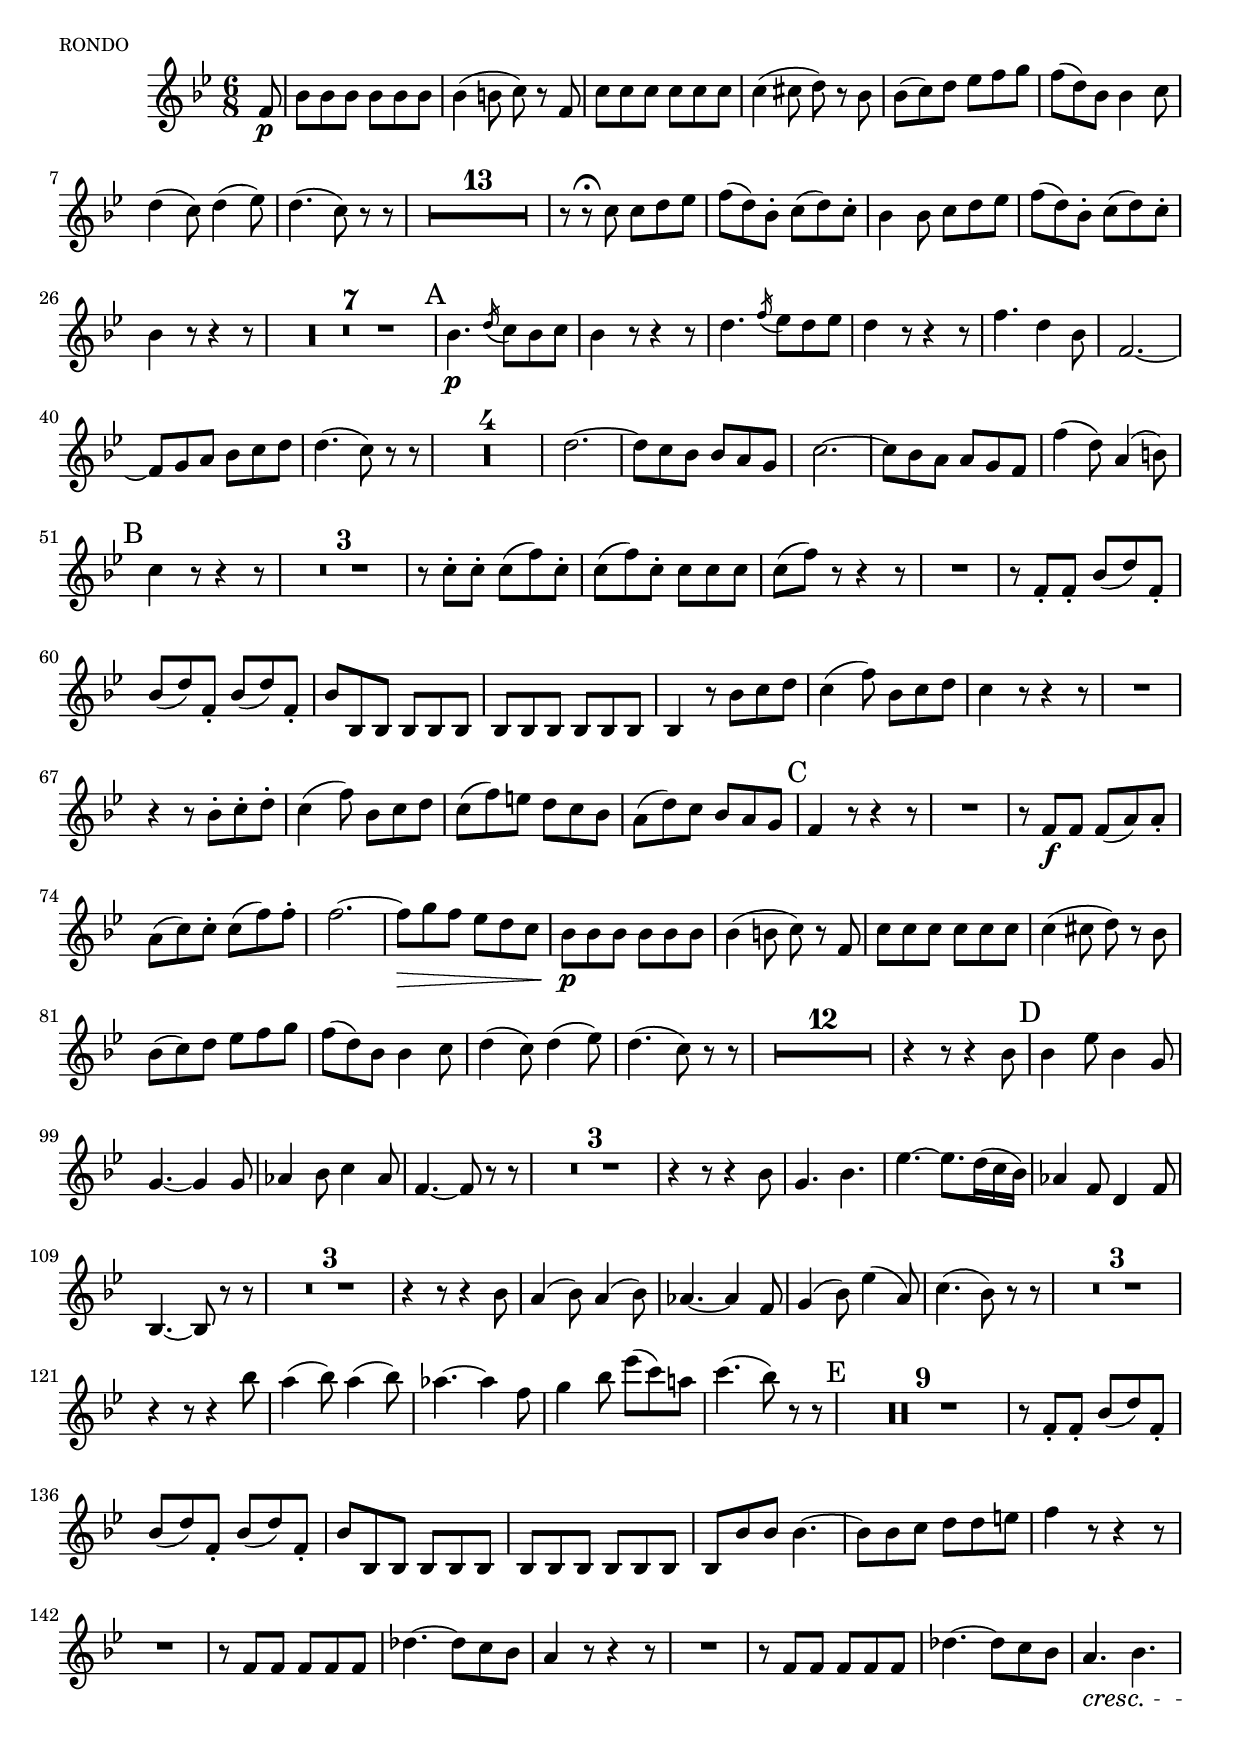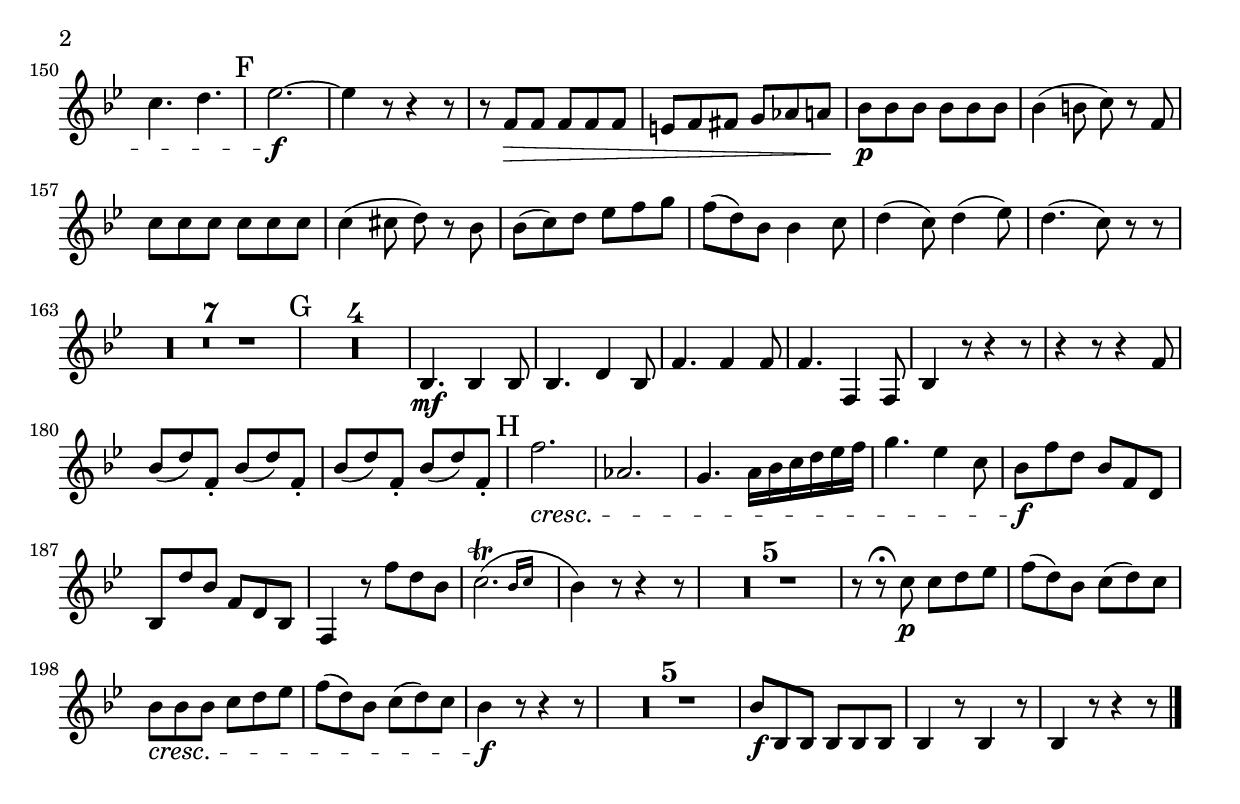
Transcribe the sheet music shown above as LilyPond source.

\version "2.16.1"

% \include "mozart-hrn3-defs.ly"

rondotheme =  \relative c' 
{
	 c'8[ c c]  c[ c c]
	c4( cis8  d) r g,
	 d'8[ d d]  d[ d d]
	d4( dis8  e) r c |
	 c[( d) e]  f[ g a]
	 g[ ( e) c] c4 d8
	e4( d8) e4( f8)
	e4.( d8) r r |
}

lipbreaker =  \relative c'
{
 	r8  g'[-. g-.]  c[( e) g,-.]
	 c[( e) g,-.]  c[( e) g,-.]
	 c[ c, c]  c[ c c]
	 c[ c c]  c[ c c]
}

rightsixteenth = { \set stemLeftBeamCount = #1
  \set stemRightBeamCount = #2 }
leftsixteenth = { \set stemLeftBeamCount = #2
  \set stemRightBeamCount = #1 }
bothsixteenth = { \set stemLeftBeamCount = #2
  \set stemRightBeamCount = #2 }

rondo =  	\relative c'
{
	\partial 8
	\time 6/8
	\key c \major
	\compressFullBarRests
	
	g'8\p |
	
	\rondotheme
	
	R2.*13 |
	r8 r^\fermata d' d[ e f]
	 g[ ( e) c-.]  d[( e) d-.]
	c4 c8  d[ e f]
	 g[( e) c-.]  d[( e) d-.]
	c4 r8 r4 r8 |
	R2.*7
	\mark  "A"
	c4.\p \grace {
\override Flag #'stroke-style = #"grace"
   e16( 
  \revert Flag #'stroke-style }
   d8)[ c d]
	c4 r8 r4 r8
	e4. \grace {
\override Flag #'stroke-style = #"grace"
   g16( 
  \revert Flag #'stroke-style }
   f8)[ e f]
	e4 r8 r4 r8
	g4. e4 c8
	g2.~
	 g8[ a b]  c[ d e ]
	e4.( d8) r r
	R2.*4
	e2.~ |
	 e8[ d c]  c[ b a]
	d2.~
	 d8[ c b]  b[ a g]
	g'4( e8) b4( cis8)
	\mark "B"
	d4 r8 r4 r8
	R2.*3 |
	r8  d[-. d-.]  d[( g) d-.]
	 d[( g) d-.]  d[ d d]
	 d[( g)] r r4 r8
	R2.*1
	\lipbreaker
	c,,4 r8  c'[ d e]
	d4( g8)  c,[ d e]
	d4 r8 r4 r8
	R2. |
	r4 r8  c[-. d-. e-.]
	d4( g8)  c,[ d e]
	 d[( g) fis]  e[ d c]
	 b[ ( e) d]  c[ b a]
	\mark "C"
	g4 r8 r4 r8
	R2. |
	%
	r8  g[\f g]  g[(  b) b-.]
	 b[( d) d-.]  d[( g) g-.]
	g2.~
	 g8[ \> a g]  f[ e d]
	<< \rondotheme
	  {  s8\!\p } >>
	  
	R2.*12
	r4 r8 r4 c8
	\mark "D"
	c4 f8 c4 a8
	a4.~a4 a8
	bes4 c8 d4 bes8
	g4. ~ g8 r r
	R2.*3
	r4 r8 r4 c8
	a4. c
	f ~  f8.[ \rightsixteenth e16(  \bothsixteenth d  c)]
	bes4 g8 e4 g8
	c,4. ~ c8 r r
	R2.*3| 
	r4 r8 r4 c'8
	b4( c8) b4( c8)
	bes4. ~ bes4 g8
	a4 ( c8) f4 ( b,8)
	d4. ( c8) r r
	R2.*3| 
	r4 r8 r4 c'8
	b4( c8) b4( c8)
	bes4. ~ bes4 g8
	a4 c8  f[ ( d) b!]
	d4. ( c8) r r
	\mark "E"
	R2.*9  |
	\lipbreaker 
	 c,,8[ c' c] c4.~
	 c8[ c d]  e[ e fis] 
	g4 r8 r4 r8
	R2.
	r8  g,[ g]  g[ g g] |
	es'4. ~  es8[ d c]
	b4 r8 r4 r8
	R2. |
	r8  g[ g]  g[ g g]
	es'4. ~  es8[ d c]
	b4.\cresc  c4. d4. e4.
	\mark "F"
	
	f2.\f ~ |
	f4 r8 r4 r8
	r8  g,[\> g]  g[ g g]
	
	% Edition breitkopf says a-flat (silly!)
	 fis[  g gis] 
		  a[ bes  b\!]

	%% EB does the slur in the Rondo differently from the 1st adn 2nd time.
	%% why. Should check with MS.
	<< \rondotheme
	  { s8\p } >>
	R2.*7
	\mark "G"
	R2.*4
	c,4.\mf c4 c8
	c4. e4 c8
	g'4. g4 g8
	g4. g,4 g8
	c4 r8 r4 r8
	r4 r8 r4 g'8
	 c[ ( e) g,-.] 	 c[ ( e) g,-.]
	 c[ ( e) g,-.] 	 c[ ( e) g,-.]
	\mark "H"
	g'2.\cresc  bes,2.
	a4.  b16[ c d e f g]
	a4. f4 d8
	c8\f g' e]  c[ g e]
	 c[ e' c]   g[ e c]
	g4 r8  g''8[ e c]

	
	<< d2.(\trill
	  { s2 	\grace {
\override Flag #'stroke-style = #"grace"
     c16[ d] 
  \revert Flag #'stroke-style }
 } >>
	
	
	 c4) r8 r4 r8
	R2.*5
	r8 r8^\fermata d8\p  d[ e f]
	 g[ ( e) c]  d[( e) d]
	c[\cresc  c c]  d[ e f]
	g[( e) c]  d[( e) d]
	c4\f  r8 r4 r8
	R2.*5
	 c8[\f c, c]  c[ c c]
	c4 r8 c4 r8

        %This is technically incorrect, since we started with an 8th
	% upstep, but both eulenburg and EB do this as well.
	c4 r8 r4 r8 \bar "|."		
}


 


\score
{
     { \transpose c' bes \rondo }
     \header { 
     		piece = \markup{ \caps "rondo"}
     		opus = ""
     		instrument = ""
     }
	
  \midi {
    \tempo 4 = 100
    \context{
    	    \Staff
    	    midiInstrument = #"french horn"
    }
   }
  \layout { 
	\context{
		\Score
		\override RehearsalMark #'padding = #1
		\override MultiMeasureRest #'padding = #0.5
		\override Beam #'beam-thickness = #0.55
	}
  }
}
